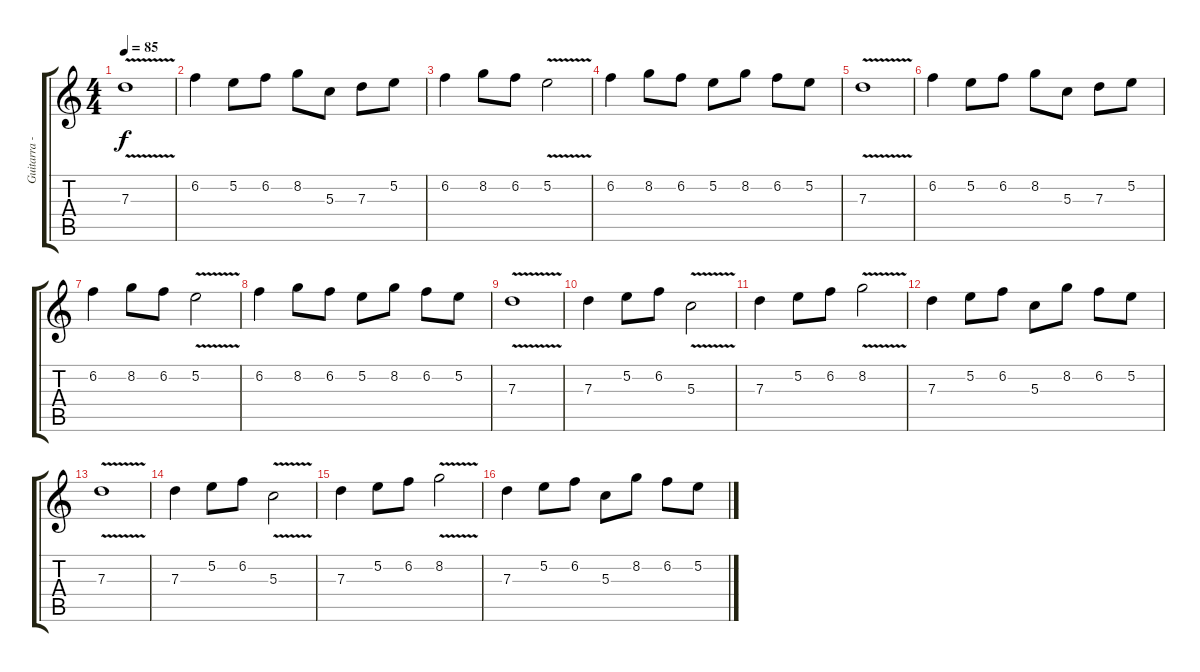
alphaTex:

\track ("Guitarra - Alberto" "Guitarra -") {mute instrument distortionguitar}
\staff {score tabs}
\tuning (E4 B3 G3 D3 A2 E2) {hide}
\ts (4 4)
\tempo 85
\clef g2
\ks c
7.3{v}.1{dy f} |
6.2.4 5.2.8 6.2.8 8.2.8 5.3.8 7.3.8 5.2.8 |
6.2.4 8.2.8 6.2.8 5.2{v}.2 |
6.2.4 8.2.8 6.2.8 5.2.8 8.2.8 6.2.8 5.2.8 |
7.3{v}.1 |
6.2.4 5.2.8 6.2.8 8.2.8 5.3.8 7.3.8 5.2.8 |
6.2.4 8.2.8 6.2.8 5.2{v}.2 |
6.2.4 8.2.8 6.2.8 5.2.8 8.2.8 6.2.8 5.2.8 |
7.3{v}.1 |
7.3.4 5.2.8 6.2.8 5.3{v}.2 |
7.3.4 5.2.8 6.2.8 8.2{v}.2 |
7.3.4 5.2.8 6.2.8 5.3.8 8.2.8 6.2.8 5.2.8 |
7.3{v}.1 |
7.3.4 5.2.8 6.2.8 5.3{v}.2 |
7.3.4 5.2.8 6.2.8 8.2{v}.2 |
7.3.4 5.2.8 6.2.8 5.3.8 8.2.8 6.2.8 5.2.8
